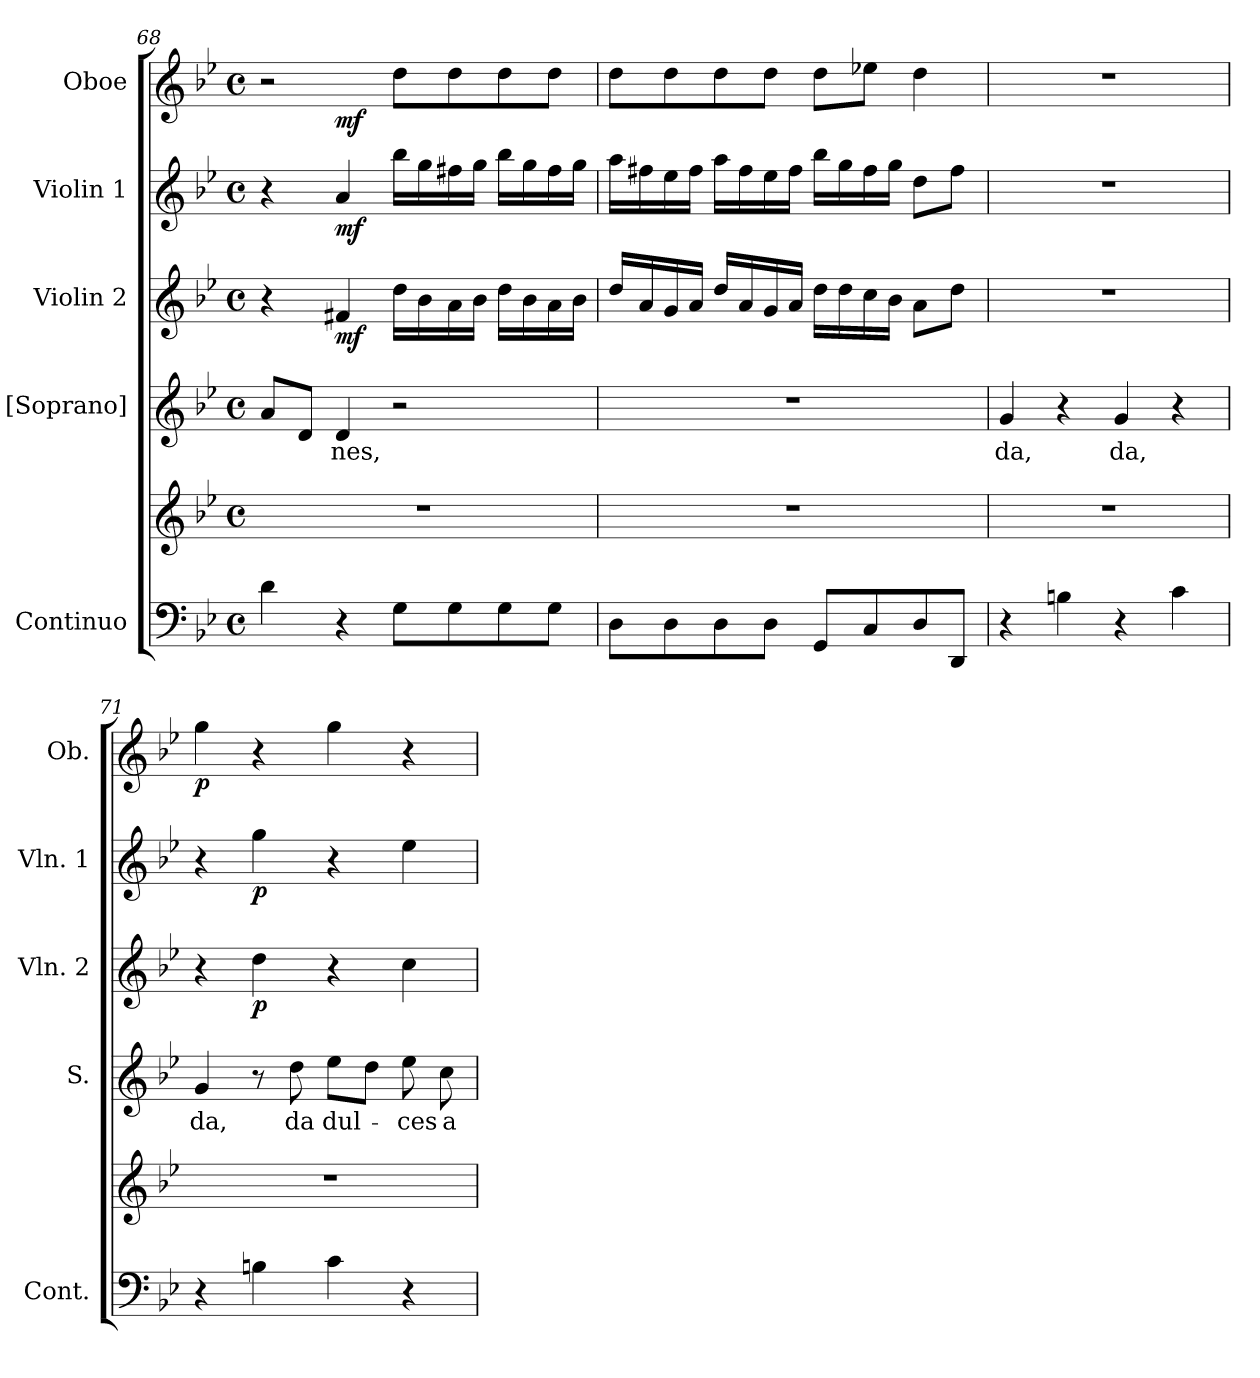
**kern	**kern	**kern	**text	**kern	**dynam	**kern	**dynam	**kern	**dynam
*part5	*part5	*part4	*part4	*part3	*part3	*part2	*part2	*part1	*part1
*staff6	*staff5	*staff4	*staff4	*staff3	*staff3	*staff2	*staff2	*staff1	*staff1
*I"Continuo	*	*I"[Soprano]	*	*I"Violin 2	*	*I"Violin 1	*	*I"Oboe	*
*I'Cont.	*	*I'S.	*	*I'Vln. 2	*	*I'Vln. 1	*	*I'Ob.	*
!!LO:PB:g=z
*clefF4	*clefG2	*clefG2	*	*clefG2	*	*clefG2	*	*clefG2	*
*k[b-e-]	*k[b-e-]	*k[b-e-]	*	*k[b-e-]	*	*k[b-e-]	*	*k[b-e-]	*
*B-:	*B-:	*B-:	*	*B-:	*	*B-:	*	*B-:	*
*M4/4	*M4/4	*M4/4	*	*M4/4	*	*M4/4	*	*M4/4	*
*met(c)	*met(c)	*met(c)	*	*met(c)	*	*met(c)	*	*met(c)	*
=68	=68	=68	=68	=68	=68	=68	=68	=68	=68
*	*	*	*	*	*	*	*	*^	*
4di\	1r	8ai/L	.	4r	.	4r	.	2r	4ryy	.
.	.	8di/J	.	.	.	.	.	.	.	.
!	!	!	!LO:LY:b:color=#000000	!	!	!	!	!	!	!
4r	.	4di/	-nes,	4f#Xi/	mf	4ai/	mf	.	2.ryy	mf
8Gi\L	.	2r	.	16ddi\LL	.	16bb-i\LL	.	8ddi\L	.	.
.	.	.	.	16b-i\	.	16ggi\	.	.	.	.
8Gi\	.	.	.	16ai\	.	16ff#Xi\	.	8ddi\	.	.
.	.	.	.	16b-i\JJ	.	16ggi\JJ	.	.	.	.
8Gi\	.	.	.	16ddi\LL	.	16bb-i\LL	.	8ddi\	.	.
.	.	.	.	16b-i\	.	16ggi\	.	.	.	.
8Gi\J	.	.	.	16ai\	.	16ff#i\	.	8ddi\J	.	.
.	.	.	.	16b-i\JJ	.	16ggi\JJ	.	.	.	.
*	*	*	*	*	*	*	*	*v	*v	*
=69	=69	=69	=69	=69	=69	=69	=69	=69	=69
8Di\L	1r	1r	.	16ddi/LL	.	16aai\LL	.	8ddi\L	.
.	.	.	.	16ai/	.	16ff#Xi\	.	.	.
8Di\	.	.	.	16gi/	.	16ee-i\	.	8ddi\	.
.	.	.	.	16ai/JJ	.	16ff#i\JJ	.	.	.
8Di\	.	.	.	16ddi/LL	.	16aai\LL	.	8ddi\	.
.	.	.	.	16ai/	.	16ff#i\	.	.	.
8Di\J	.	.	.	16gi/	.	16ee-i\	.	8ddi\J	.
.	.	.	.	16ai/JJ	.	16ff#i\JJ	.	.	.
8GGi/L	.	.	.	16ddi\LL	.	16bb-i\LL	.	8ddi\L	.
.	.	.	.	16ddi\	.	16ggi\	.	.	.
8Ci/	.	.	.	16cci\	.	16ff#i\	.	8ee-Xi\J	.
.	.	.	.	16b-i\JJ	.	16ggi\JJ	.	.	.
8Di/	.	.	.	8ai\L	.	8ddi\L	.	4ddi\	.
8DDi/J	.	.	.	8ddi\J	.	8ff#i\J	.	.	.
=70	=70	=70	=70	=70	=70	=70	=70	=70	=70
!	!	!	!LO:LY:b:color=#000000	!	!	!	!	!	!
4r	1r	4gi/	da,	1r	.	1r	.	1r	.
4Bni\	.	4r	.	.	.	.	.	.	.
!	!	!	!LO:LY:b:color=#000000	!	!	!	!	!	!
4r	.	4gi/	da,	.	.	.	.	.	.
4ci\	.	4r	.	.	.	.	.	.	.
=71	=71	=71	=71	=71	=71	=71	=71	=71	=71
!	!	!	!LO:LY:b:color=#000000	!	!	!	!	!	!
4r	1r	4gi/	da,	4r	.	4r	.	4ggi\	p
4Bni\	.	8r	.	4ddi\	p	4ggi\	p	4r	.
!	!	!	!LO:LY:b:color=#000000	!	!	!	!	!	!
.	.	8ddi\	da	.	.	.	.	.	.
!	!	!	!LO:LY:b:color=#000000	!	!	!	!	!	!
4ci\	.	8ee-i\L	dul-	4r	.	4r	.	4ggi\	.
.	.	8ddi\J	.	.	.	.	.	.	.
!	!	!	!LO:LY:b:color=#000000	!	!	!	!	!	!
4r	.	8ee-i\	-ces	4cci\	.	4ee-i\	.	4r	.
!	!	!	!LO:LY:b:color=#000000	!	!	!	!	!	!
.	.	8cci\	a-	.	.	.	.	.	.
=	=	=	=	=	=	=	=	=	=
*-	*-	*-	*-	*-	*-	*-	*-	*-	*-
